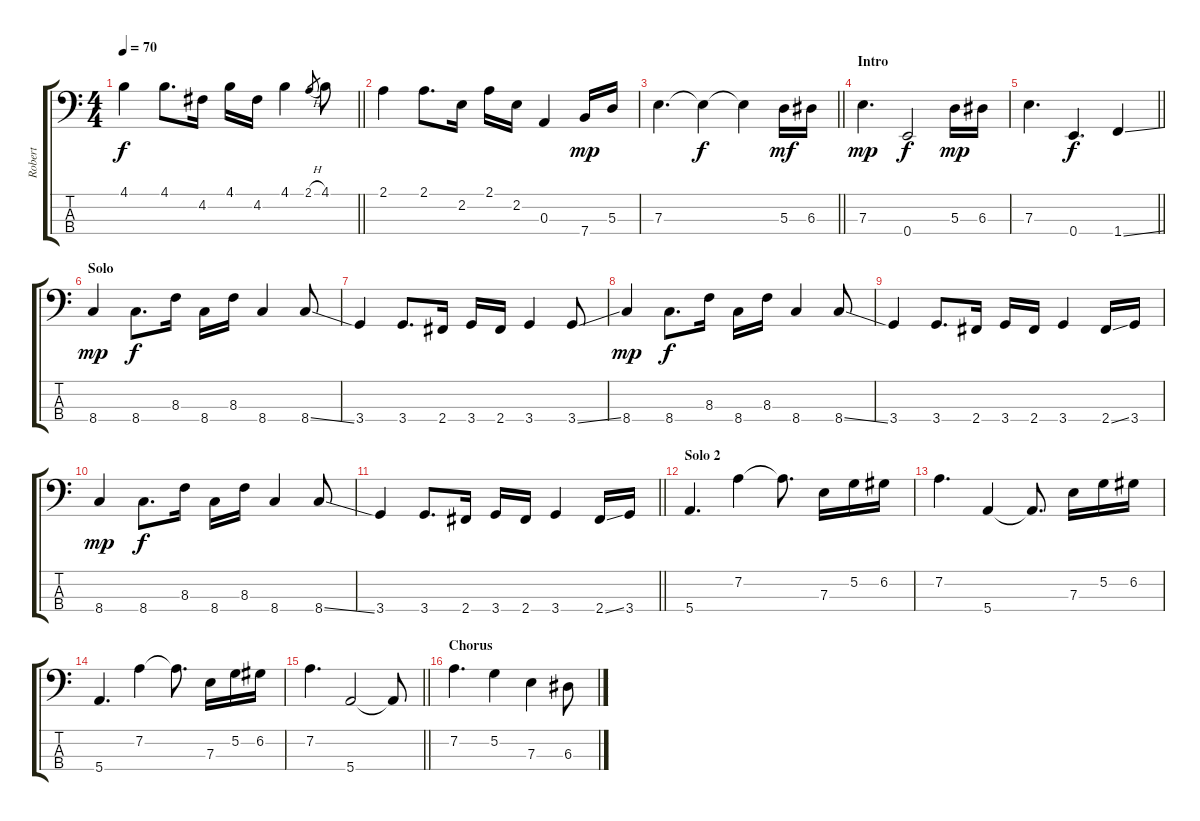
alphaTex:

\track ("Robert" "Robert") {instrument electricbassfinger}
\staff {score tabs}
\tuning (G2 D2 A1 E1) {hide}
\ts (4 4)
\tempo 70
\clef f4
\barLineRight lightlight
\ks c
4.1.4{dy f} 4.1.8{d} 4.2.16 4.1.16 4.2.16 4.1.4 2.1{h}.8{gr} 4.1.8 |
2.1.4 2.1.8{d} 2.2.16 2.1.16 2.2.16 0.3.4 7.4.16{dy mp} 5.3.16 |
\barLineRight lightlight
7.3.4{d} 7.3{t}.4{dy f} 7.3{t}.4 5.3.16{dy mf} 6.3.16 |
\section ("" "Intro")
7.3.4{d dy mp} 0.4.2{dy f} 5.3.16{dy mp} 6.3.16 |
\barLineRight lightlight
7.3.4{d} 0.4.4{d dy f} 1.4{ss}.4 |
\section ("" "Solo")
8.4.4{dy mp} 8.4.8{d dy f} 8.3.16 8.4.16 8.3.16 8.4.4 8.4{ss}.8 |
3.4.4 3.4.8{d} 2.4.16 3.4.16 2.4.16 3.4.4 3.4{ss}.8 |
8.4.4{dy mp} 8.4.8{d dy f} 8.3.16 8.4.16 8.3.16 8.4.4 8.4{ss}.8 |
3.4.4 3.4.8{d} 2.4.16 3.4.16 2.4.16 3.4.4 2.4{ss}.16 3.4.16 |
8.4.4{dy mp} 8.4.8{d dy f} 8.3.16 8.4.16 8.3.16 8.4.4 8.4{ss}.8 |
\barLineRight lightlight
3.4.4 3.4.8{d} 2.4.16 3.4.16 2.4.16 3.4.4 2.4{ss}.16 3.4.16 |
\section ("" "Solo 2")
5.4.4{d} 7.2.4 7.2{t}.8{d} 7.3.16 5.2.16 6.2.16 |
7.2.4{d} 5.4.4 5.4{t}.8{d} 7.3.16 5.2.16 6.2.16 |
5.4.4{d} 7.2.4 7.2{t}.8{d} 7.3.16 5.2.16 6.2.16 |
\barLineRight lightlight
7.2.4{d} 5.4.2 5.4{t}.8 |
\section ("" "Chorus")
7.2.4{d} 5.2.4 7.3.4 6.3.8
